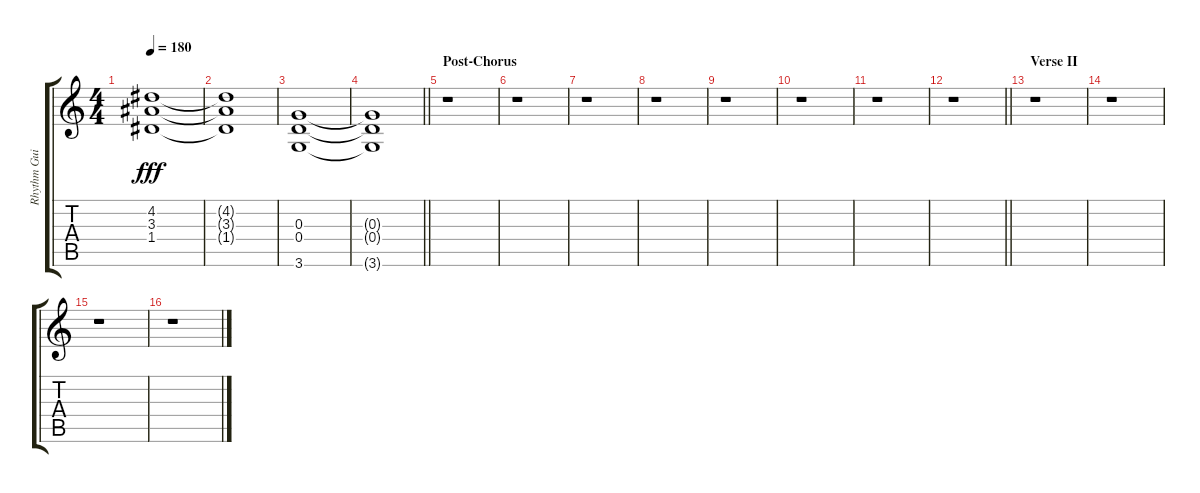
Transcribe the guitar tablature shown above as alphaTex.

\track ("Rhythm Guitar" "Rhythm Gui") {instrument overdrivenguitar}
\staff {score tabs}
\tuning (E4 B3 G3 D3 A2 E2) {hide}
\ts (4 4)
\tempo 180
\clef g2
\ks c
(4.2 3.3 1.4).1{dy fff} |
(4.2{t} 3.3{t} 1.4{t}).1 |
(0.3 0.4 3.6).1 |
\barLineRight lightlight
(0.3{t} 0.4{t} 3.6{t}).1 |
\section ("" "Post-Chorus")
r.1 |
r.1 |
r.1 |
r.1 |
r.1 |
r.1 |
r.1 |
\barLineRight lightlight
r.1 |
\section ("" "Verse II")
r.1 |
r.1 |
r.1 |
r.1
